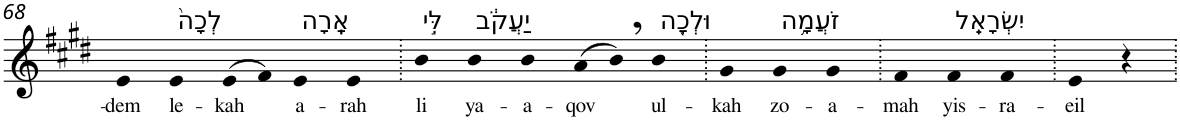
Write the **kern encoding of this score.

**kern	**text
*part1	*part1
*staff1	*staff1
*I"Piano	*
*I'Pno	*
!!LO:PB:g=z
*clefG2	*
*k[f#c#g#d#]	*
*E:	*
=68	=68
!	!LO:LY:b
4e	-dem
!LO:TX:a:t=לְכָה֙	!
!	!LO:LY:b
4e	le-
!	!LO:LY:b
(>8e	-kah
8f#)	.
!LO:TX:a:t=אָֽרָה	!
!	!LO:LY:b
4e	a-
!	!LO:LY:b
4e	-rah
=69.	=69.
!LO:TX:a:t=לִּ֣י	!
!	!LO:LY:b
4b	li
!LO:TX:a:t=יַעֲקֹ֔ב	!
!	!LO:LY:b
4b	ya-
!	!LO:LY:b
4b	-a-
!	!LO:LY:b
(>8a	-qov
8b,)	.
!LO:TX:a:t=וּלְכָ֖ה	!
!	!LO:LY:b
4b	ul-
=70.	=70.
!	!LO:LY:b
4g#	-kah
!LO:TX:a:t=זֹעֲמָ֥ה	!
!	!LO:LY:b
4g#	zo-
!	!LO:LY:b
4g#	-a-
=71.	=71.
!	!LO:LY:b
4f#	-mah
!LO:TX:a:t=יִשְׂרָאֵֽל	!
!	!LO:LY:b
4f#	yis-
!	!LO:LY:b
4f#	-ra-
=72.	=72.
!	!LO:LY:b
4e	-eil
4r	.
=.	=.
*-	*-
